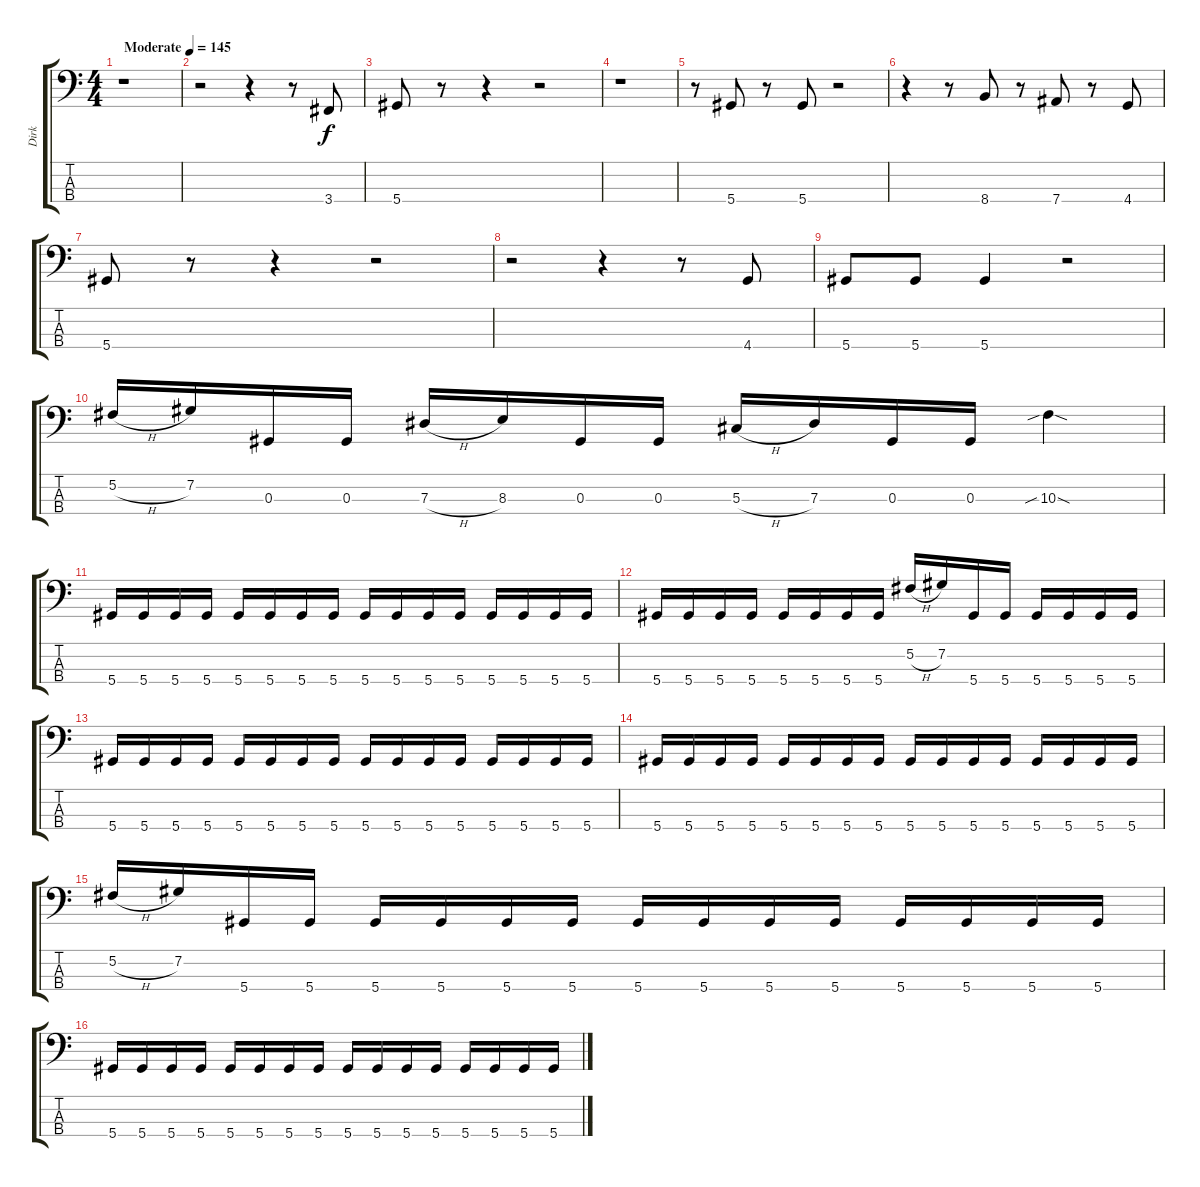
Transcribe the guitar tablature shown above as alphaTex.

\track ("Dirk" "Dirk") {instrument electricbassfinger}
\staff {score tabs}
\tuning (Gb2 Db2 Ab1 Eb1) {hide}
\ts (4 4)
\tempo (145 "Moderate")
\clef f4
\ks c
r.1{dy f instrument electricbassfinger} |
r.2 r.4 r.8 3.4.8 |
5.4.8 r.8 r.4 r.2 |
r.1 |
r.8 5.4.8 r.8 5.4.8 r.2 |
r.4 r.8 8.4.8 r.8 7.4.8 r.8 4.4.8 |
5.4.8 r.8 r.4 r.2 |
r.2 r.4 r.8 4.4.8 |
5.4.8 5.4.8 5.4.4 r.2 |
5.2{h}.16 7.2.16 0.3.16 0.3.16 7.3{h}.16 8.3.16 0.3.16 0.3.16 5.3{h}.16 7.3.16 0.3.16 0.3.16 10.3{sib sod}.4 |
5.4.16 5.4.16 5.4.16 5.4.16 5.4.16 5.4.16 5.4.16 5.4.16 5.4.16 5.4.16 5.4.16 5.4.16 5.4.16 5.4.16 5.4.16 5.4.16 |
5.4.16 5.4.16 5.4.16 5.4.16 5.4.16 5.4.16 5.4.16 5.4.16 5.2{h}.16 7.2.16 5.4.16 5.4.16 5.4.16 5.4.16 5.4.16 5.4.16 |
5.4.16 5.4.16 5.4.16 5.4.16 5.4.16 5.4.16 5.4.16 5.4.16 5.4.16 5.4.16 5.4.16 5.4.16 5.4.16 5.4.16 5.4.16 5.4.16 |
5.4.16 5.4.16 5.4.16 5.4.16 5.4.16 5.4.16 5.4.16 5.4.16 5.4.16 5.4.16 5.4.16 5.4.16 5.4.16 5.4.16 5.4.16 5.4.16 |
5.2{h}.16 7.2.16 5.4.16 5.4.16 5.4.16 5.4.16 5.4.16 5.4.16 5.4.16 5.4.16 5.4.16 5.4.16 5.4.16 5.4.16 5.4.16 5.4.16 |
5.4.16 5.4.16 5.4.16 5.4.16 5.4.16 5.4.16 5.4.16 5.4.16 5.4.16 5.4.16 5.4.16 5.4.16 5.4.16 5.4.16 5.4.16 5.4.16
